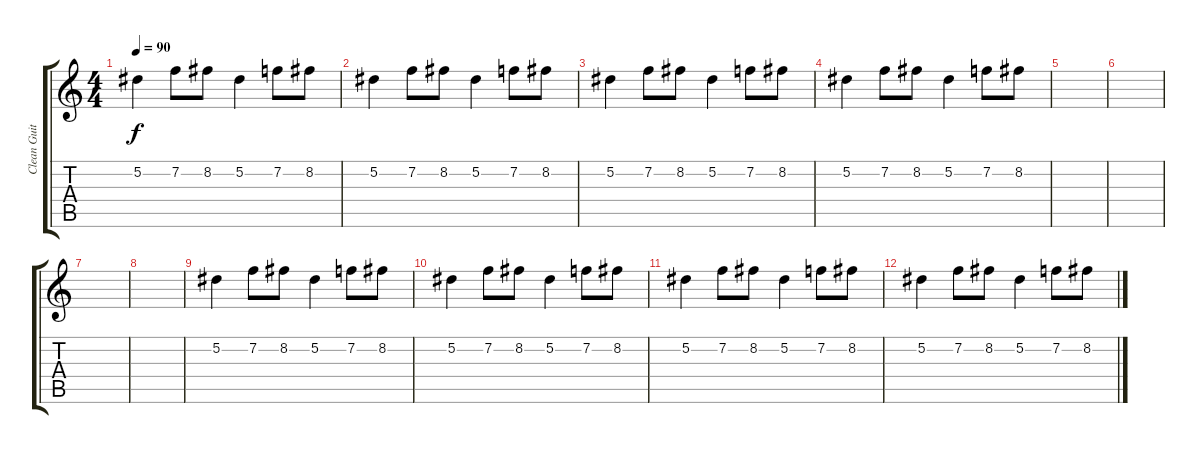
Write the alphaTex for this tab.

\track ("Clean Guitar" "Clean Guit") {instrument electricguitarclean}
\staff {score tabs}
\tuning (Eb4 Bb3 Gb3 Db3 Ab2 Eb2) {hide}
\ts (4 4)
\tempo 90
\clef g2
\ks c
5.2.4{dy f} 7.2.8 8.2.8 5.2.4 7.2.8 8.2.8 |
5.2.4 7.2.8 8.2.8 5.2.4 7.2.8 8.2.8 |
5.2.4 7.2.8 8.2.8 5.2.4 7.2.8 8.2.8 |
5.2.4 7.2.8 8.2.8 5.2.4 7.2.8 8.2.8 |
|
|
|
|
5.2.4 7.2.8 8.2.8 5.2.4 7.2.8 8.2.8 |
5.2.4 7.2.8 8.2.8 5.2.4 7.2.8 8.2.8 |
5.2.4 7.2.8 8.2.8 5.2.4 7.2.8 8.2.8 |
5.2.4 7.2.8 8.2.8 5.2.4 7.2.8 8.2.8
